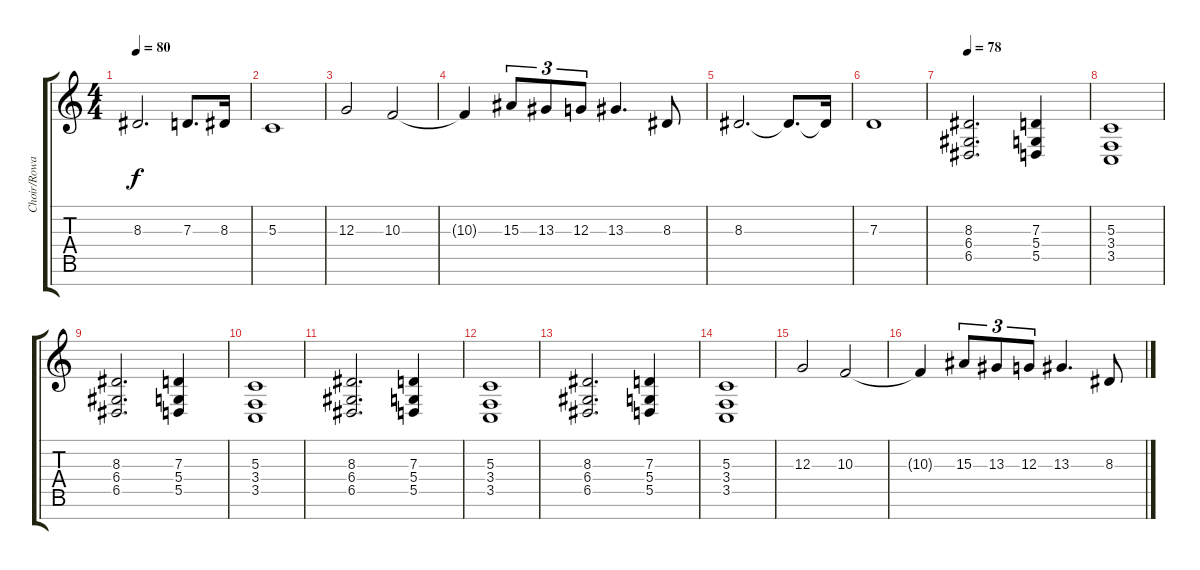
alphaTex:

\track ("Choir/Rowan" "Choir/Rowa") {instrument pad4choir}
\staff {score tabs}
\tuning (E4 B3 G3 D3 A2 E2 B1) {hide}
\ts (4 4)
\tempo 80
\clef g2
\ks c
8.3.2{d dy f} 7.3.8{d} 8.3.16 |
5.3.1 |
12.3.2{volume 10} 10.3.2 |
10.3{t}.4 15.3.8{tu (3 2)} 13.3.8{tu (3 2)} 12.3.8{tu (3 2)} 13.3.4{d} 8.3.8 |
8.3.2{d} 8.3{t}.8{d} 8.3{t}.16 |
7.3.1 |
\tempo 78
(8.3 6.4 6.5).2{d volume 8} (7.3 5.4 5.5).4 |
(5.3 3.4 3.5).1 |
(8.3 6.4 6.5).2{d} (7.3 5.4 5.5).4 |
(5.3 3.4 3.5).1 |
(8.3 6.4 6.5).2{d} (7.3 5.4 5.5).4 |
(5.3 3.4 3.5).1 |
(8.3 6.4 6.5).2{d} (7.3 5.4 5.5).4 |
(5.3 3.4 3.5).1 |
12.3.2{volume 10} 10.3.2 |
10.3{t}.4 15.3.8{tu (3 2)} 13.3.8{tu (3 2)} 12.3.8{tu (3 2)} 13.3.4{d} 8.3.8
